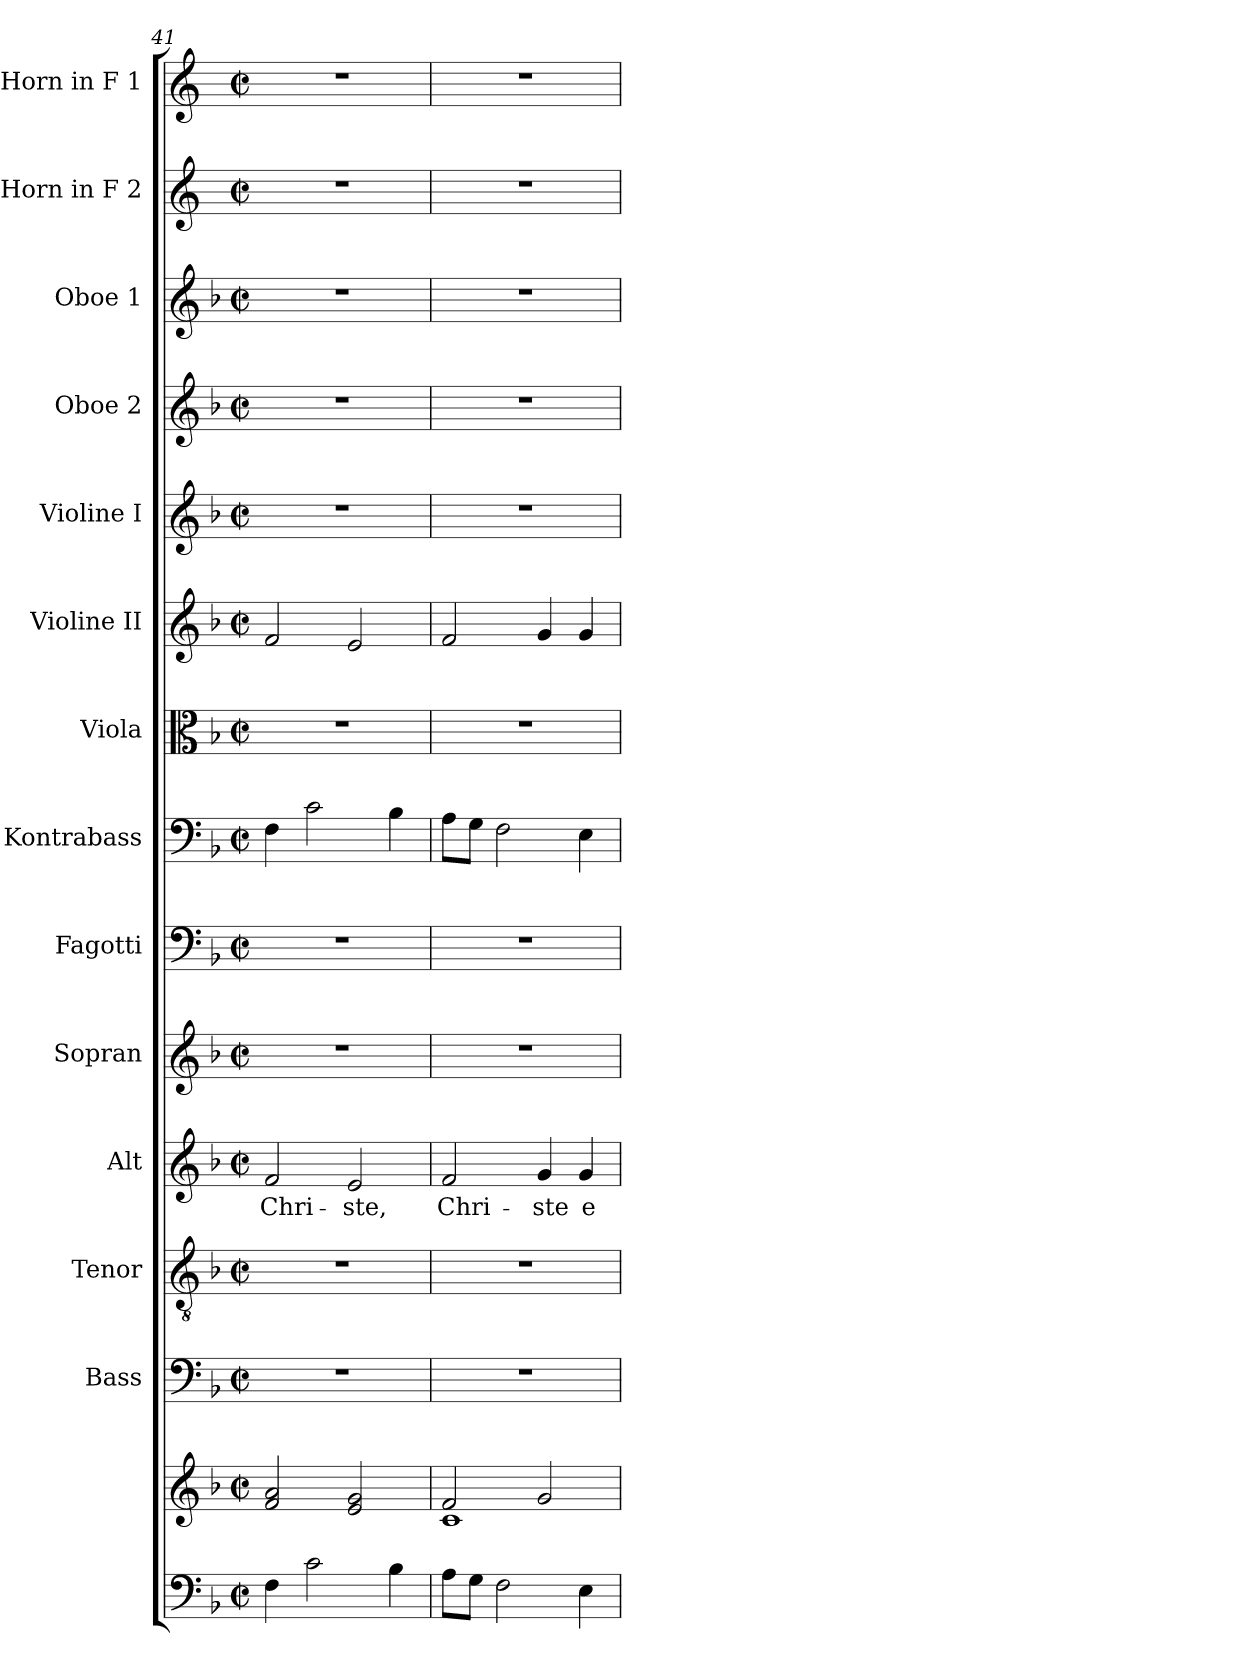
**kern	**kern	**kern	**kern	**kern	**text	**kern	**kern	**kern	**kern	**kern	**kern	**kern	**kern	**kern	**kern
*part14	*part14	*part13	*part12	*part11	*part11	*part10	*part9	*part8	*part7	*part6	*part5	*part4	*part3	*part2	*part1
*staff15	*staff14	*staff13	*staff12	*staff11	*staff11	*staff10	*staff9	*staff8	*staff7	*staff6	*staff5	*staff4	*staff3	*staff2	*staff1
*	*	*I"Bass	*I"Tenor	*I"Alt	*	*I"Sopran	*I"Fagotti	*I"Kontrabass	*I"Viola	*I"Violine II	*I"Violine I	*I"Oboe 2	*I"Oboe 1	*I"Horn in F 2	*I"Horn in F 1
*	*	*I'B.	*I'T.	*I'A.	*	*I'S.	*I'Fg.	*I'Kb.	*I'Vla.	*I'Vl. II	*I'Vl. I	*I'Ob. 2	*I'Ob. 1	*	*
!!LO:PB:g=z
*clefF4	*clefG2	*clefF4	*clefGv2	*clefG2	*	*clefG2	*clefF4	*clefF4	*clefC3	*clefG2	*clefG2	*clefG2	*clefG2	*clefG2	*clefG2
*	*	*	*	*	*	*	*	*ITrd7c12	*	*	*	*	*	*ITrd4c7	*ITrd4c7
*k[b-]	*k[b-]	*k[b-]	*k[b-]	*k[b-]	*	*k[b-]	*k[b-]	*k[b-]	*k[b-]	*k[b-]	*k[b-]	*k[b-]	*k[b-]	*k[b-]	*k[b-]
*F:	*F:	*F:	*F:	*F:	*	*F:	*F:	*F:	*F:	*F:	*F:	*F:	*F:	*F:	*F:
*M2/2	*M2/2	*M2/2	*M2/2	*M2/2	*	*M2/2	*M2/2	*M2/2	*M2/2	*M2/2	*M2/2	*M2/2	*M2/2	*M2/2	*M2/2
*met(c|)	*met(c|)	*met(c|)	*met(c|)	*met(c|)	*	*met(c|)	*met(c|)	*met(c|)	*met(c|)	*met(c|)	*met(c|)	*met(c|)	*met(c|)	*met(c|)	*met(c|)
=41	=41	=41	=41	=41	=41	=41	=41	=41	=41	=41	=41	=41	=41	=41	=41
!	!	!	!	!	!LO:LY:b	!	!	!	!	!	!	!	!	!	!
4F\	2f/ 2a/	1r	1r	2f/	Chri-	1r	1r	4FF\	1r	2f/	1r	1r	1r	1r	1r
2c\	.	.	.	.	.	.	.	2C\	.	.	.	.	.	.	.
!	!	!	!	!	!LO:LY:b	!	!	!	!	!	!	!	!	!	!
.	2e/ 2g/	.	.	2e/	-ste,	.	.	.	.	2e/	.	.	.	.	.
4B-\	.	.	.	.	.	.	.	4BB-\	.	.	.	.	.	.	.
=42	=42	=42	=42	=42	=42	=42	=42	=42	=42	=42	=42	=42	=42	=42	=42
*	*^	*	*	*	*	*	*	*	*	*	*	*	*	*	*
!	!	!	!	!	!	!LO:LY:b	!	!	!	!	!	!	!	!	!	!
8A\L	2f/	1c	1r	1r	2f/	Chri-	1r	1r	8AA\L	1r	2f/	1r	1r	1r	1r	1r
8G\J	.	.	.	.	.	.	.	.	8GG\J	.	.	.	.	.	.	.
2F\	.	.	.	.	.	.	.	.	2FF\	.	.	.	.	.	.	.
!	!	!	!	!	!	!LO:LY:b	!	!	!	!	!	!	!	!	!	!
.	2g/	.	.	.	4g/	-ste	.	.	.	.	4g/	.	.	.	.	.
!	!	!	!	!	!	!LO:LY:b	!	!	!	!	!	!	!	!	!	!
4E\	.	.	.	.	4g/	e-	.	.	4EE\	.	4g/	.	.	.	.	.
*	*v	*v	*	*	*	*	*	*	*	*	*	*	*	*	*	*
=	=	=	=	=	=	=	=	=	=	=	=	=	=	=	=
*-	*-	*-	*-	*-	*-	*-	*-	*-	*-	*-	*-	*-	*-	*-	*-
